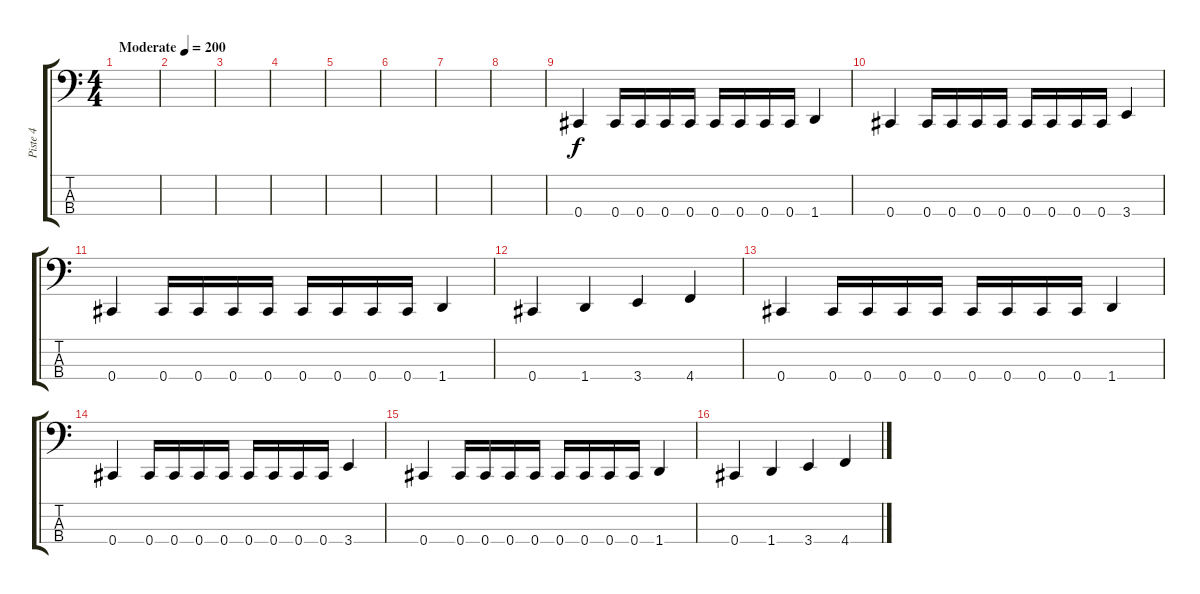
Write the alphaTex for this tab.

\track ("Piste 4" "Piste 4") {instrument electricbasspick}
\staff {score tabs}
\tuning (E2 B1 Gb1 Db1) {hide}
\ts (4 4)
\tempo (200 "Moderate")
\clef f4
\ks c
|
|
|
|
|
|
|
|
0.4.4 0.4.16 0.4.16 0.4.16 0.4.16 0.4.16 0.4.16 0.4.16 0.4.16 1.4.4 |
0.4.4 0.4.16 0.4.16 0.4.16 0.4.16 0.4.16 0.4.16 0.4.16 0.4.16 3.4.4 |
0.4.4 0.4.16 0.4.16 0.4.16 0.4.16 0.4.16 0.4.16 0.4.16 0.4.16 1.4.4 |
0.4.4 1.4.4 3.4.4 4.4.4 |
0.4.4 0.4.16 0.4.16 0.4.16 0.4.16 0.4.16 0.4.16 0.4.16 0.4.16 1.4.4 |
0.4.4 0.4.16 0.4.16 0.4.16 0.4.16 0.4.16 0.4.16 0.4.16 0.4.16 3.4.4 |
0.4.4 0.4.16 0.4.16 0.4.16 0.4.16 0.4.16 0.4.16 0.4.16 0.4.16 1.4.4 |
0.4.4 1.4.4 3.4.4 4.4.4
